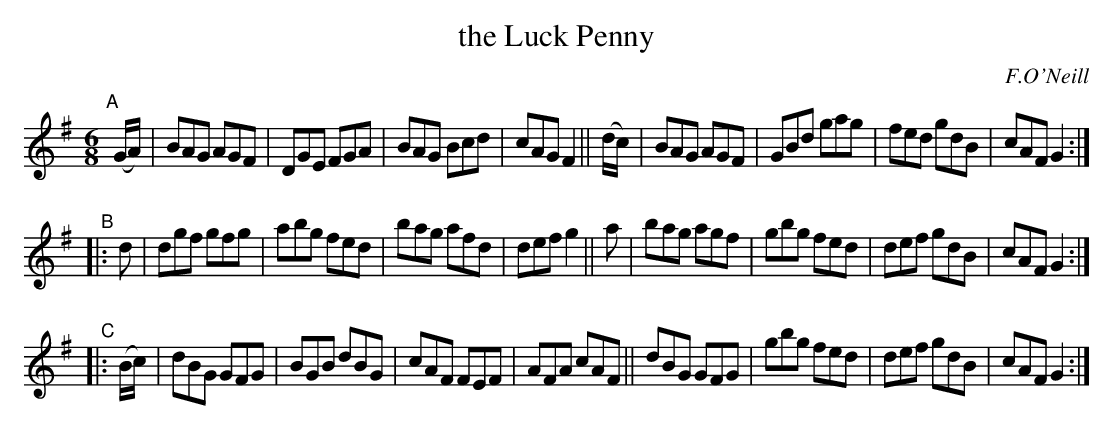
X:1
T: the Luck Penny
O: F.O'Neill
M: 6/8
L: 1/8
K: G
"^A"[|] (G/A/) |\
BAG AGF | DGE FGA | BAG Bcd | cAG F2 || (d/c/) |\
BAG AGF | GBd gag | fed gdB | cAF G2 :|
"^B"|: d |\
dgf gfg | abg fed | bag afd | def g2 || a |\
bag agf | gbg fed | def gdB | cAF G2 :|
"^C"|: (B/c/) |\
dBG GFG | BGB dBG | cAF FEF | AFA cAF ||\
dBG GFG | gbg fed | def gdB | cAF G2 :|
